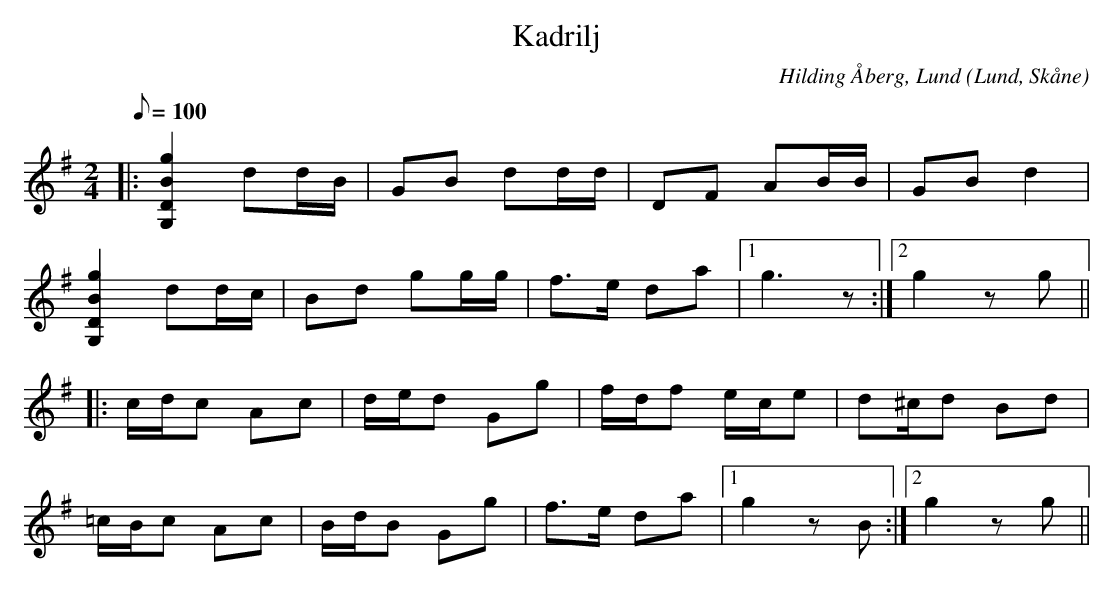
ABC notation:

X:1
T:Kadrilj
C:Hilding Åberg, Lund
O:Lund, Skåne
M:2/4
L:1/9
Q:1/8=100
V:1 clef=G
K:G
|: [G,2D2B2g2] dd/B/ | GB dd/d/ | DF AB/B/ | GB d2 |
[G,2D2B2g2] dd/c/ | Bd gg/g/ | f>e da |1 g3 z :|2 g2 zg ||
|: c/d/c Ac | d/e/d Gg | f/d/f e/c/e | d^c/d Bd |
=c/B/c Ac | B/d/B Gg | f>e da |1 g2 zB :|2 g2 zg ||
